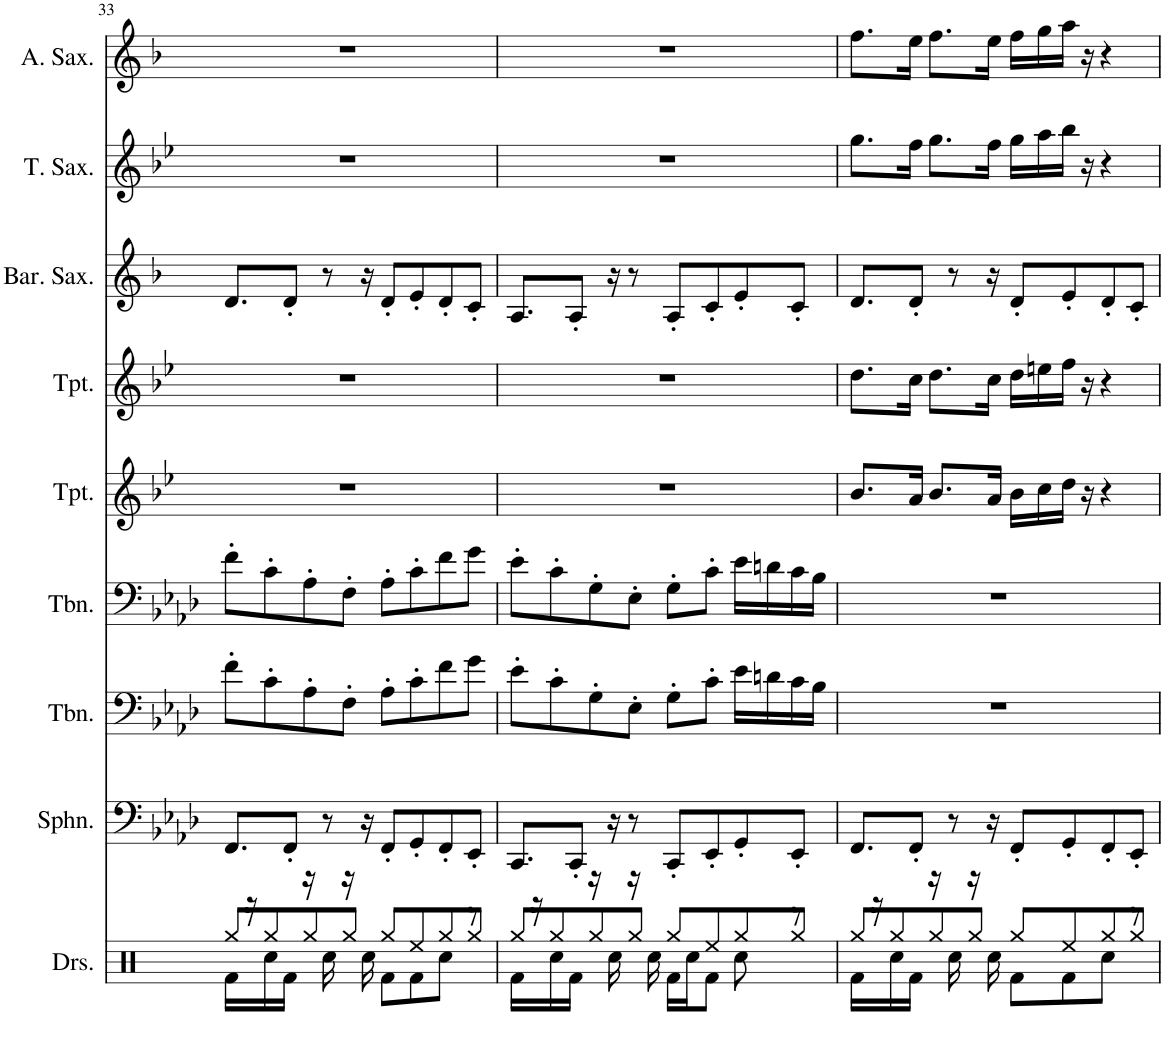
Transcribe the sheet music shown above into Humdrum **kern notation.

**kern	**kern	**kern	**kern	**kern	**kern	**kern	**kern	**kern
*part9	*part8	*part7	*part6	*part5	*part4	*part3	*part2	*part1
*staff9	*staff8	*staff7	*staff6	*staff5	*staff4	*staff3	*staff2	*staff1
*I"Drumset	*I"Sousaphone	*I"Trombone	*I"Trombone	*I"Trumpet	*I"Trumpet	*I"Baritone Saxophone	*I"Tenor Saxophone	*I"Alto Saxophone
*I'Drs.	*I'Sphn.	*I'Tbn.	*I'Tbn.	*I'Tpt.	*I'Tpt.	*I'Bar. Sax.	*I'T. Sax.	*I'A. Sax.
!!LO:PB:g=z
*clefX	*clefF4	*clefF4	*clefF4	*clefG2	*clefG2	*clefG2	*clefG2	*clefG2
*	*	*	*	*Trd1c2	*Trd1c2	*Trd12c21	*Trd8c14	*Trd5c9
*k[]	*k[b-e-a-d-]	*k[b-e-a-d-]	*k[b-e-a-d-]	*k[b-e-]	*k[b-e-]	*k[b-]	*k[b-e-]	*k[b-]
*M4/4	*M4/4	*M4/4	*M4/4	*M4/4	*M4/4	*M4/4	*M4/4	*M4/4
=33	=33	=33	=33	=33	=33	=33	=33	=33
*^	*	*	*	*	*	*	*	*
16Rf\LL	8Rgg/L	8.FF/L	8f'\L	8f'\L	1r	1r	8.d/L	1r	1r
16r	.	.	.	.	.	.	.	.	.
!LO:N:head=solid	!	!	!	!	!	!	!	!	!
16Rcc\	8Rgg/	.	8c'\	8c'\	.	.	.	.	.
16Rf\JJ	.	8FF'/J	.	.	.	.	8d'/J	.	.
16r	8Rgg/	.	8A-'\	8A-'\	.	.	.	.	.
16Rcc\	.	8r	.	.	.	.	8r	.	.
16r	8Rgg/J	.	8F'\J	8F'\J	.	.	.	.	.
16Rcc\	.	16r	.	.	.	.	16r	.	.
8Rf\L	8Rgg/L	8FF'/L	8A-'\L	8A-'\L	.	.	8d'/L	.	.
8Rf\	8Ree/	8GG'/	8c'\	8c'\	.	.	8e'/	.	.
8Rcc\J	8Rgg/	8FF'/	8f\	8f\	.	.	8d'/	.	.
8r	8Rgg/J	8EE-'/J	8g\J	8g\J	.	.	8c'/J	.	.
=34	=34	=34	=34	=34	=34	=34	=34	=34	=34
16Rf\LL	8Rgg/L	8.CC/L	8e-'\L	8e-'\L	1r	1r	8.A/L	1r	1r
16r	.	.	.	.	.	.	.	.	.
!LO:N:head=solid	!	!	!	!	!	!	!	!	!
16Rcc\	8Rgg/	.	8c'\	8c'\	.	.	.	.	.
16Rf\JJ	.	8CC'/J	.	.	.	.	8A'/J	.	.
16r	8Rgg/	.	8G'\	8G'\	.	.	.	.	.
16Rcc\	.	16r	.	.	.	.	16r	.	.
16r	8Rgg/J	8r	8E-'\J	8E-'\J	.	.	8r	.	.
16Rcc\	.	.	.	.	.	.	.	.	.
16Rf\LL	8Rgg/L	8CC'/L	8G'\L	8G'\L	.	.	8A'/L	.	.
16Rcc\J	.	.	.	.	.	.	.	.	.
8Rf\J	8Ree/	8EE-'/	8c'\J	8c'\J	.	.	8c'/	.	.
8Rcc\	8Rgg/	8GG'/	16e-\LL	16e-\LL	.	.	8e'/	.	.
.	.	.	16dn\	16dn\	.	.	.	.	.
8r	8Rgg/J	8EE-'/J	16c\	16c\	.	.	8c'/J	.	.
.	.	.	16B-\JJ	16B-\JJ	.	.	.	.	.
=35	=35	=35	=35	=35	=35	=35	=35	=35	=35
16Rf\LL	8Rgg/L	8.FF/L	1r	1r	8.b-/L	8.dd\L	8.d/L	8.gg\L	8.ff\L
16r	.	.	.	.	.	.	.	.	.
!LO:N:head=solid	!	!	!	!	!	!	!	!	!
16Rcc\	8Rgg/	.	.	.	.	.	.	.	.
16Rf\JJ	.	8FF'/J	.	.	16a/Jk	16cc\Jk	8d'/J	16ff\Jk	16ee\Jk
16r	8Rgg/	.	.	.	8.b-/L	8.dd\L	.	8.gg\L	8.ff\L
16Rcc\	.	8r	.	.	.	.	8r	.	.
16r	8Rgg/J	.	.	.	.	.	.	.	.
16Rcc\	.	16r	.	.	16a/Jk	16cc\Jk	16r	16ff\Jk	16ee\Jk
8Rf\L	8Rgg/L	8FF'/L	.	.	16b-\LL	16dd\LL	8d'/L	16gg\LL	16ff\LL
.	.	.	.	.	16cc\	16een\	.	16aa\	16gg\
8Rf\	8Ree/	8GG'/	.	.	16dd\JJ	16ff\JJ	8e'/	16bb-\JJ	16aa\JJ
.	.	.	.	.	16r	16r	.	16r	16r
8Rcc\J	8Rgg/	8FF'/	.	.	4r	4r	8d'/	4r	4r
8r	8Rgg/J	8EE-'/J	.	.	.	.	8c'/J	.	.
*v	*v	*	*	*	*	*	*	*	*
=	=	=	=	=	=	=	=	=
*-	*-	*-	*-	*-	*-	*-	*-	*-
